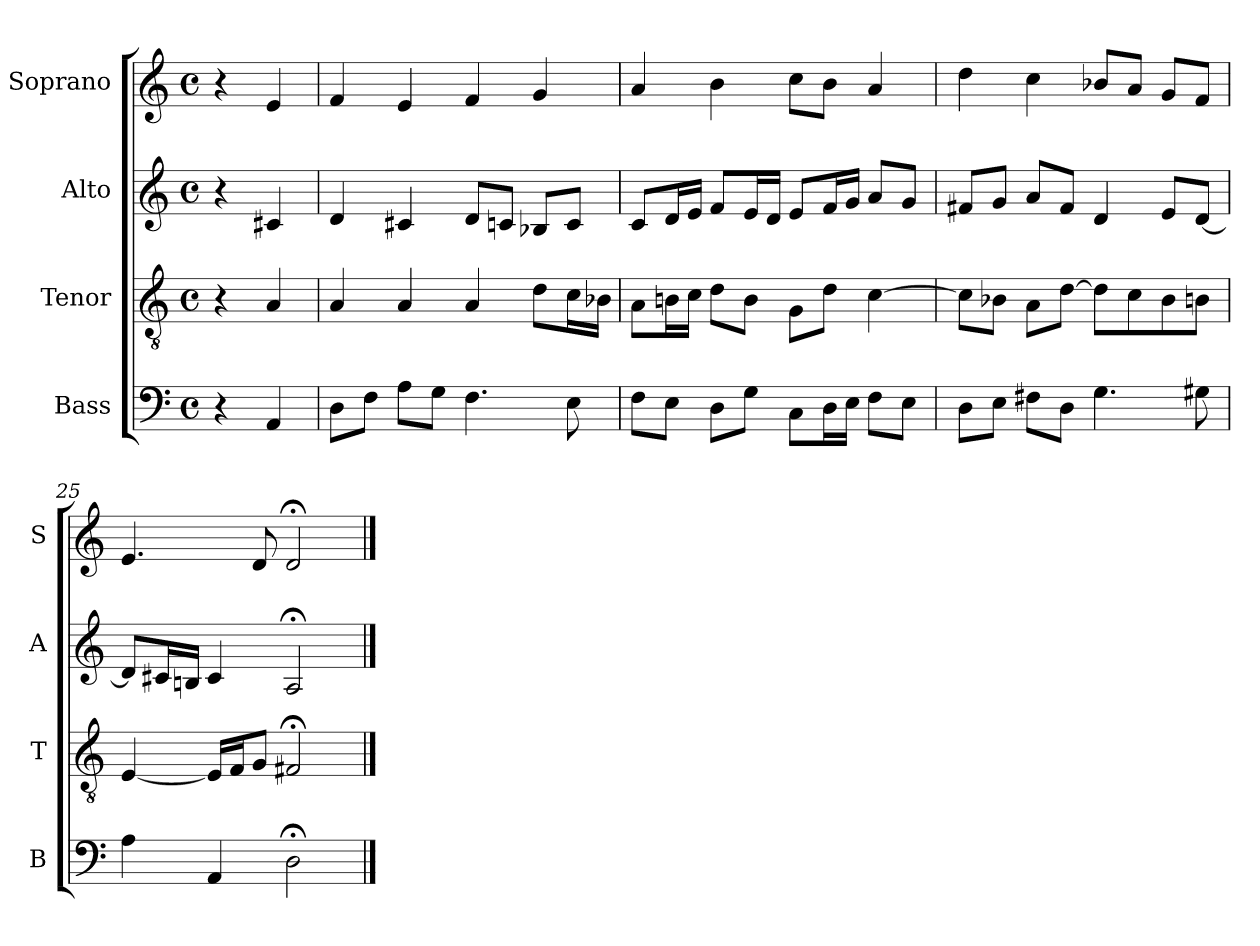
**kern	**kern	**kern	**kern
*part4	*part3	*part2	*part1
*staff4	*staff3	*staff2	*staff1
*I"Bass	*I"Tenor	*I"Alto	*I"Soprano
*I'B	*I'T	*I'A	*I'S
*clefF4	*clefGv2	*clefG2	*clefG2
*k[]	*k[]	*k[]	*k[]
*D:dor	*D:dor	*D:dor	*D:dor
*M4/4	*M4/4	*M4/4	*M4/4
*met(c)	*met(c)	*met(c)	*met(c)
*MM100	*MM100	*MM100	*MM100
=	=	=	=
4r	4r	4r	4r
4AA	4A	4c#X	4e
=22	=22	=22	=22
8DL	4A	4d	4f
8FJ	.	.	.
8AL	4A	4c#X	4e
8GJ	.	.	.
4.F	4A	8dL	4f
.	.	8cnJ	.
.	8dL	8B-XL	4g
8E	16cL	8cJ	.
.	16B-XJJ	.	.
=23	=23	=23	=23
8FL	8AL	8cL	4a
8EJ	16BnL	16dL	.
.	16cJJ	16eJJ	.
8DL	8dL	8fL	4b
8GJ	8BJ	16eL	.
.	.	16dJJ	.
8CL	8GL	8eL	8ccL
16DL	8dJ	16fL	8bJ
16EJJ	.	16gJJ	.
8FL	[4c	8aL	4a
8EJ	.	8gJ	.
=24	=24	=24	=24
8DL	8cL]	8f#XL	4dd
8EJ	8B-XJ	8gJ	.
8F#XL	8AL	8aL	4cc
8DJ	[8dJ	8f#J	.
4.G	8dL]	4d	8b-XL
.	8c	.	8aJ
.	8B-	8eL	8gL
8G#X	8BnJ	[8dJ	8fJ
=25	=25	=25	=25
4A	[4E	8dL]	4.e
.	.	16c#XL	.
.	.	16BnJJ	.
4AA	16ELL]	4c#	.
.	16FJ	.	.
.	8GJ	.	8d
2D;<	2F#X;<	2A;<	2d;<
==	==	==	==
*-	*-	*-	*-
